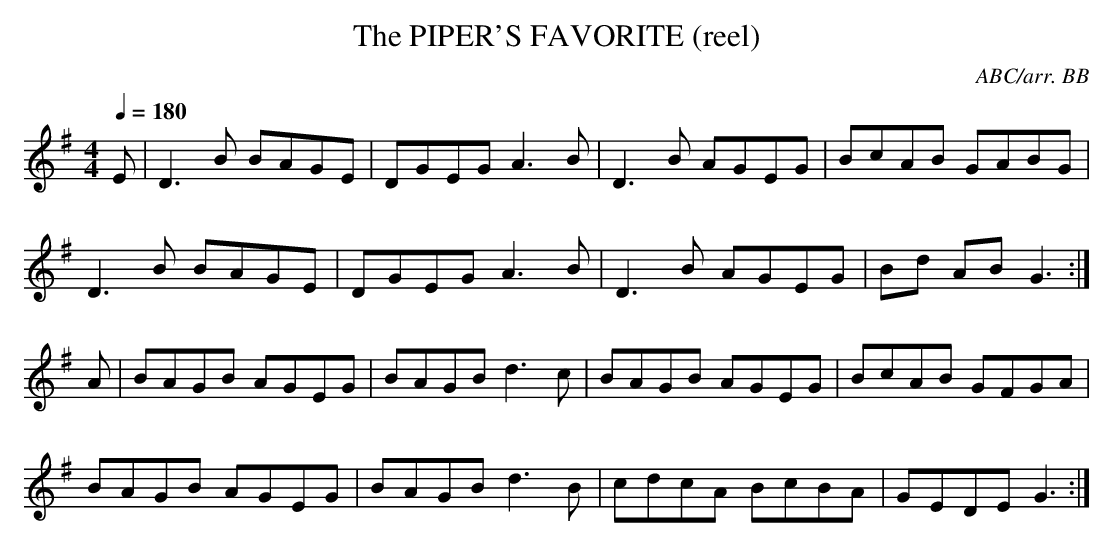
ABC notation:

X:1
T:PIPER'S FAVORITE (reel), The
C:ABC/arr. BB
L:1/8
Q:1/4=180
M:4/4
K:G % source key D
E|D3B BAGE|DGEG A3B|D3B AGEG|BcAB GABG|
D3B BAGE|DGEG A3B|D3B AGEG|Bd AB G3 :|
A|BAGB AGEG|BAGB d3c|BAGB AGEG|BcAB GFGA|
BAGB AGEG|BAGB d3B|cdcA BcBA|GEDE G3:|
